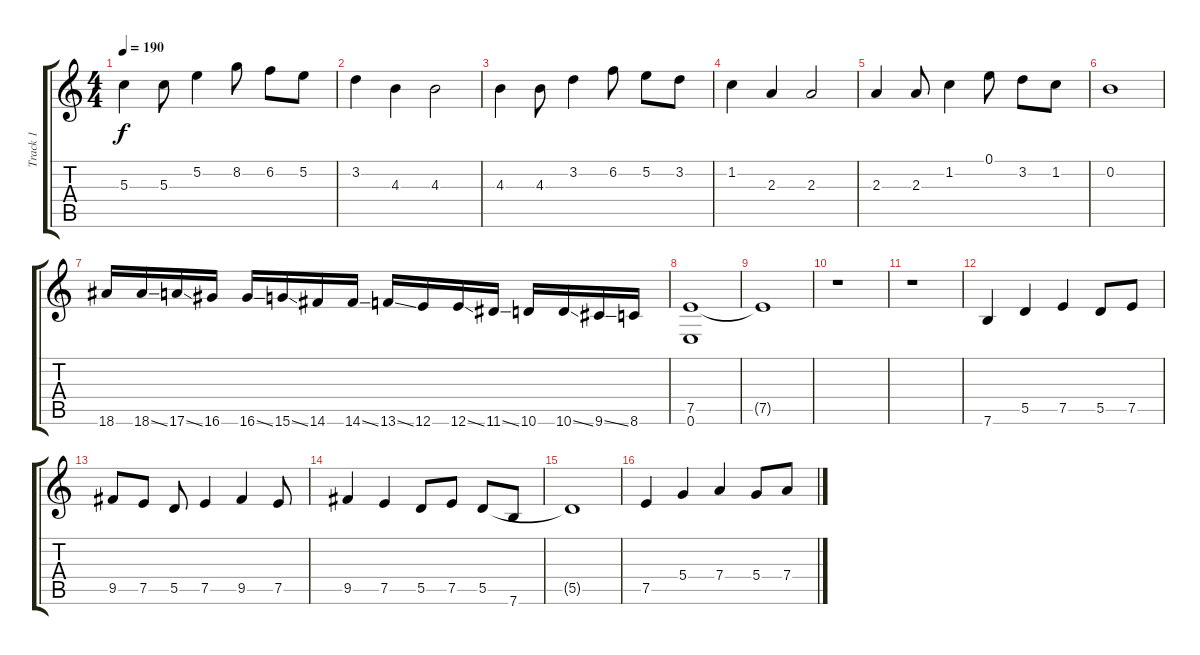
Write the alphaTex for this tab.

\track ("Track 1" "Track 1") {instrument acousticguitarsteel}
\staff {score tabs}
\tuning (E4 B3 G3 D3 A2 E2) {hide}
\ts (4 4)
\tempo 190
\clef g2
\ks c
5.3.4{dy f} 5.3.8 5.2.4 8.2.8 6.2.8 5.2.8 |
3.2.4 4.3.4 4.3.2 |
4.3.4 4.3.8 3.2.4 6.2.8 5.2.8 3.2.8 |
1.2.4 2.3.4 2.3.2 |
2.3.4 2.3.8 1.2.4 0.1.8 3.2.8 1.2.8 |
0.2.1 |
18.6.16 18.6{ss}.16 17.6{ss}.16 16.6.16 16.6{ss}.16 15.6{ss}.16 14.6.16 14.6{ss}.16 13.6{ss}.16 12.6.16 12.6{ss}.16 11.6{ss}.16 10.6.16 10.6{ss}.16 9.6{ss}.16 8.6.16 |
(7.5 0.6).1 |
7.5{t}.1 |
r.1 |
r.1 |
7.6.4 5.5.4 7.5.4 5.5.8 7.5.8 |
9.5.8 7.5.8 5.5.8 7.5.4 9.5.4 7.5.8 |
9.5.4 7.5.4 5.5.8 7.5.8 5.5.8 7.6.8 |
5.5{t}.1 |
7.5.4 5.4.4 7.4.4 5.4.8 7.4.8
